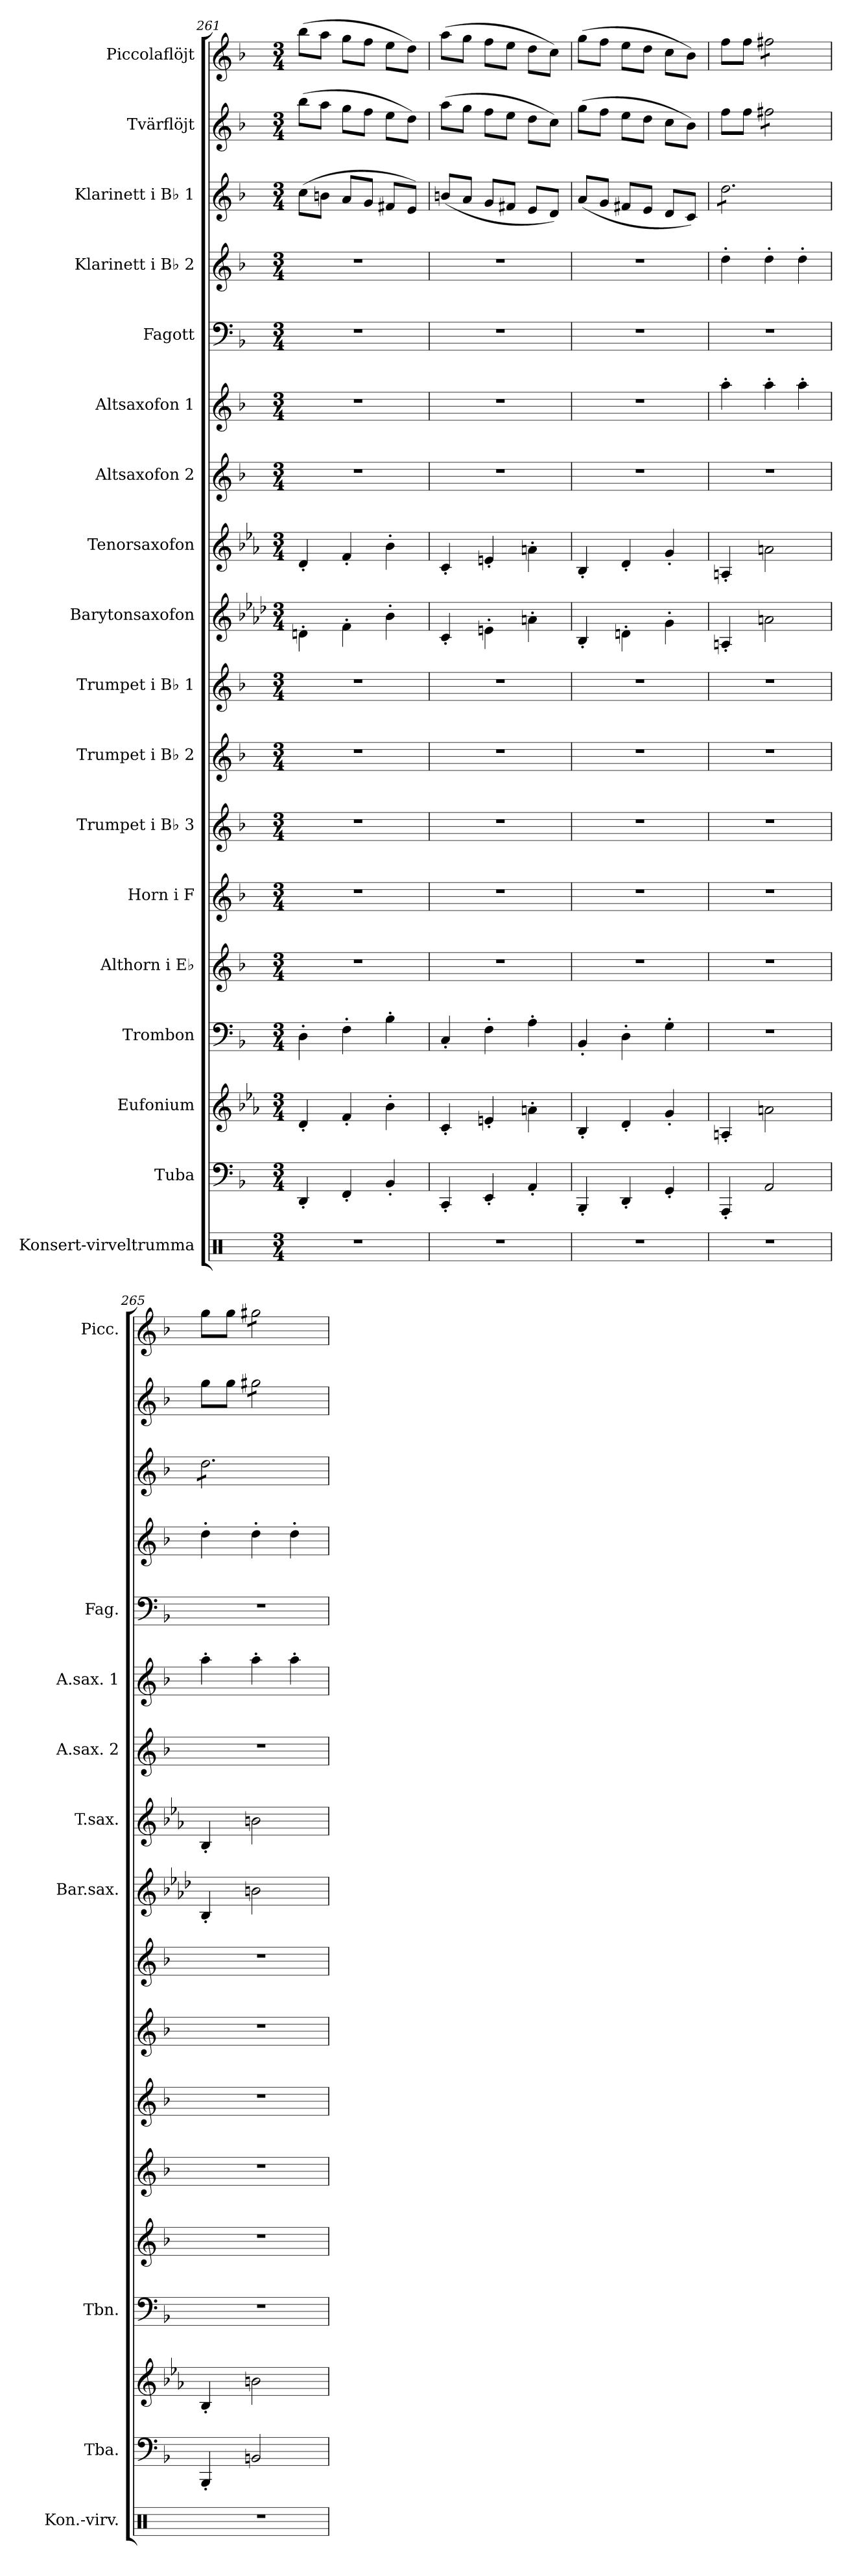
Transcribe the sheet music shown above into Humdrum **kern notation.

**kern	**kern	**kern	**kern	**kern	**kern	**kern	**kern	**kern	**kern	**kern	**kern	**kern	**kern	**kern	**kern	**kern	**kern
*part18	*part17	*part16	*part15	*part14	*part13	*part12	*part11	*part10	*part9	*part8	*part7	*part6	*part5	*part4	*part3	*part2	*part1
*staff18	*staff17	*staff16	*staff15	*staff14	*staff13	*staff12	*staff11	*staff10	*staff9	*staff8	*staff7	*staff6	*staff5	*staff4	*staff3	*staff2	*staff1
*I"Konsert-virveltrumma	*I"Tuba	*I"Eufonium	*I"Trombon	*I"Althorn i E♭	*I"Horn i F	*I"Trumpet i B♭ 3	*I"Trumpet i B♭ 2	*I"Trumpet i B♭ 1	*I"Barytonsaxofon	*I"Tenorsaxofon	*I"Altsaxofon 2	*I"Altsaxofon 1	*I"Fagott	*I"Klarinett i B♭ 2	*I"Klarinett i B♭ 1	*I"Tvärflöjt	*I"Piccolaflöjt
*I'Kon.-virv.	*I'Tba.	*	*I'Tbn.	*	*	*	*	*	*I'Bar.sax.	*I'T.sax.	*I'A.sax. 2	*I'A.sax. 1	*I'Fag.	*	*	*	*I'Picc.
*clefX	*clefF4	*clefG2	*clefF4	*clefG2	*clefG2	*clefG2	*clefG2	*clefG2	*clefG2	*clefG2	*clefG2	*clefG2	*clefF4	*clefG2	*clefG2	*clefG2	*clefG2
*	*	*ITrd8c14	*	*ITrd5c9	*ITrd4c7	*ITrd1c2	*ITrd1c2	*ITrd1c2	*ITrd12c21	*ITrd8c14	*ITrd5c9	*ITrd5c9	*	*ITrd1c2	*ITrd1c2	*	*ITrd-7c-12
*k[]	*k[b-]	*k[b-e-a-]	*k[b-]	*k[b-e-a-d-]	*k[b-e-]	*k[b-e-a-]	*k[b-e-a-]	*k[b-e-a-]	*k[b-e-a-d-]	*k[b-e-a-]	*k[b-e-a-d-]	*k[b-e-a-d-]	*k[b-]	*k[b-e-a-]	*k[b-e-a-]	*k[b-]	*k[b-]
*M3/4	*M3/4	*M3/4	*M3/4	*M3/4	*M3/4	*M3/4	*M3/4	*M3/4	*M3/4	*M3/4	*M3/4	*M3/4	*M3/4	*M3/4	*M3/4	*M3/4	*M3/4
=261	=261	=261	=261	=261	=261	=261	=261	=261	=261	=261	=261	=261	=261	=261	=261	=261	=261
2.r	4DD'/	4D'/	4D'\	2.r	2.r	2.r	2.r	2.r	4Dn'\	4D'/	2.r	2.r	2.r	2.r	(>8b-\L	(>8bb-\L	(>8bbb-\L
.	.	.	.	.	.	.	.	.	.	.	.	.	.	.	8an\J	8aa\J	8aaa\J
.	4FF'/	4F'/	4F'\	.	.	.	.	.	4F'\	4F'/	.	.	.	.	8g/L	8gg\L	8ggg\L
.	.	.	.	.	.	.	.	.	.	.	.	.	.	.	8f/J	8ff\J	8fff\J
.	4BB-'/	4B-'\	4B-'\	.	.	.	.	.	4B-'\	4B-'\	.	.	.	.	8en/L	8ee\L	8eee\L
.	.	.	.	.	.	.	.	.	.	.	.	.	.	.	8d/J)	8dd\J)	8ddd\J)
=262	=262	=262	=262	=262	=262	=262	=262	=262	=262	=262	=262	=262	=262	=262	=262	=262	=262
2.r	4CC'/	4C'/	4C'/	2.r	2.r	2.r	2.r	2.r	4C'/	4C'/	2.r	2.r	2.r	2.r	(<8an/L	(>8aa\L	(>8aaa\L
.	.	.	.	.	.	.	.	.	.	.	.	.	.	.	8g/J	8gg\J	8ggg\J
.	4EE'/	4En'/	4F'\	.	.	.	.	.	4En'\	4En'/	.	.	.	.	8f/L	8ff\L	8fff\L
.	.	.	.	.	.	.	.	.	.	.	.	.	.	.	8en/J	8ee\J	8eee\J
.	4AA'/	4An'\	4A'\	.	.	.	.	.	4An'\	4An'\	.	.	.	.	8d/L	8dd\L	8ddd\L
.	.	.	.	.	.	.	.	.	.	.	.	.	.	.	8c/J)	8cc\J)	8ccc\J)
=263	=263	=263	=263	=263	=263	=263	=263	=263	=263	=263	=263	=263	=263	=263	=263	=263	=263
2.r	4BBB-'/	4BB-'/	4BB-'/	2.r	2.r	2.r	2.r	2.r	4BB-'/	4BB-'/	2.r	2.r	2.r	2.r	(<8g/L	(>8gg\L	(>8ggg\L
.	.	.	.	.	.	.	.	.	.	.	.	.	.	.	8f/J	8ff\J	8fff\J
.	4DD'/	4D'/	4D'\	.	.	.	.	.	4Dn'\	4D'/	.	.	.	.	8en/L	8ee\L	8eee\L
.	.	.	.	.	.	.	.	.	.	.	.	.	.	.	8d/J	8dd\J	8ddd\J
.	4GG'/	4G'/	4G'\	.	.	.	.	.	4G'\	4G'/	.	.	.	.	8c/L	8cc\L	8ccc\L
.	.	.	.	.	.	.	.	.	.	.	.	.	.	.	8B-/J)	8b-\J)	8bb-\J)
=264	=264	=264	=264	=264	=264	=264	=264	=264	=264	=264	=264	=264	=264	=264	=264	=264	=264
*	*	*	*	*	*	*	*	*	*	*	*	*	*	*	*tremolo	*	*
2.r	4AAA'/	4AAn'/	2.r	2.r	2.r	2.r	2.r	2.r	4AAn'/	4AAn'/	2.r	4cc'\	2.r	4cc'\	8cc\L	8ff\L	8fff\L
.	.	.	.	.	.	.	.	.	.	.	.	.	.	.	8cc\	8ff\J	8fff\J
*	*	*	*	*	*	*	*	*	*	*	*	*	*	*	*	*tremolo	*
*	*	*	*	*	*	*	*	*	*	*	*	*	*	*	*	*	*tremolo
.	2AA/	2An\	.	.	.	.	.	.	2An\	2An\	.	4cc'\	.	4cc'\	8cc\	8ff#X\L	8fff#X\L
.	.	.	.	.	.	.	.	.	.	.	.	.	.	.	8cc\	8ff#X\	8fff#X\
.	.	.	.	.	.	.	.	.	.	.	.	4cc'\	.	4cc'\	8cc\	8ff#X\	8fff#X\
.	.	.	.	.	.	.	.	.	.	.	.	.	.	.	8cc\J	8ff#X\J	8fff#X\J
*	*	*	*	*	*	*	*	*	*	*	*	*	*	*	*	*	*Xtremolo
*	*	*	*	*	*	*	*	*	*	*	*	*	*	*	*	*Xtremolo	*
=265	=265	=265	=265	=265	=265	=265	=265	=265	=265	=265	=265	=265	=265	=265	=265	=265	=265
2.r	4BBB-'/	4BB-'/	2.r	2.r	2.r	2.r	2.r	2.r	4BB-'/	4BB-'/	2.r	4cc'\	2.r	4cc'\	8cc\L	8gg\L	8ggg\L
.	.	.	.	.	.	.	.	.	.	.	.	.	.	.	8cc\	8gg\J	8ggg\J
*	*	*	*	*	*	*	*	*	*	*	*	*	*	*	*	*tremolo	*
*	*	*	*	*	*	*	*	*	*	*	*	*	*	*	*	*	*tremolo
.	2BBn/	2Bn\	.	.	.	.	.	.	2Bn\	2Bn\	.	4cc'\	.	4cc'\	8cc\	8gg#X\L	8ggg#X\L
.	.	.	.	.	.	.	.	.	.	.	.	.	.	.	8cc\	8gg#X\	8ggg#X\
.	.	.	.	.	.	.	.	.	.	.	.	4cc'\	.	4cc'\	8cc\	8gg#X\	8ggg#X\
.	.	.	.	.	.	.	.	.	.	.	.	.	.	.	8cc\J	8gg#X\J	8ggg#X\J
*	*	*	*	*	*	*	*	*	*	*	*	*	*	*	*	*	*Xtremolo
*	*	*	*	*	*	*	*	*	*	*	*	*	*	*	*	*Xtremolo	*
*	*	*	*	*	*	*	*	*	*	*	*	*	*	*	*Xtremolo	*	*
=	=	=	=	=	=	=	=	=	=	=	=	=	=	=	=	=	=
*-	*-	*-	*-	*-	*-	*-	*-	*-	*-	*-	*-	*-	*-	*-	*-	*-	*-
